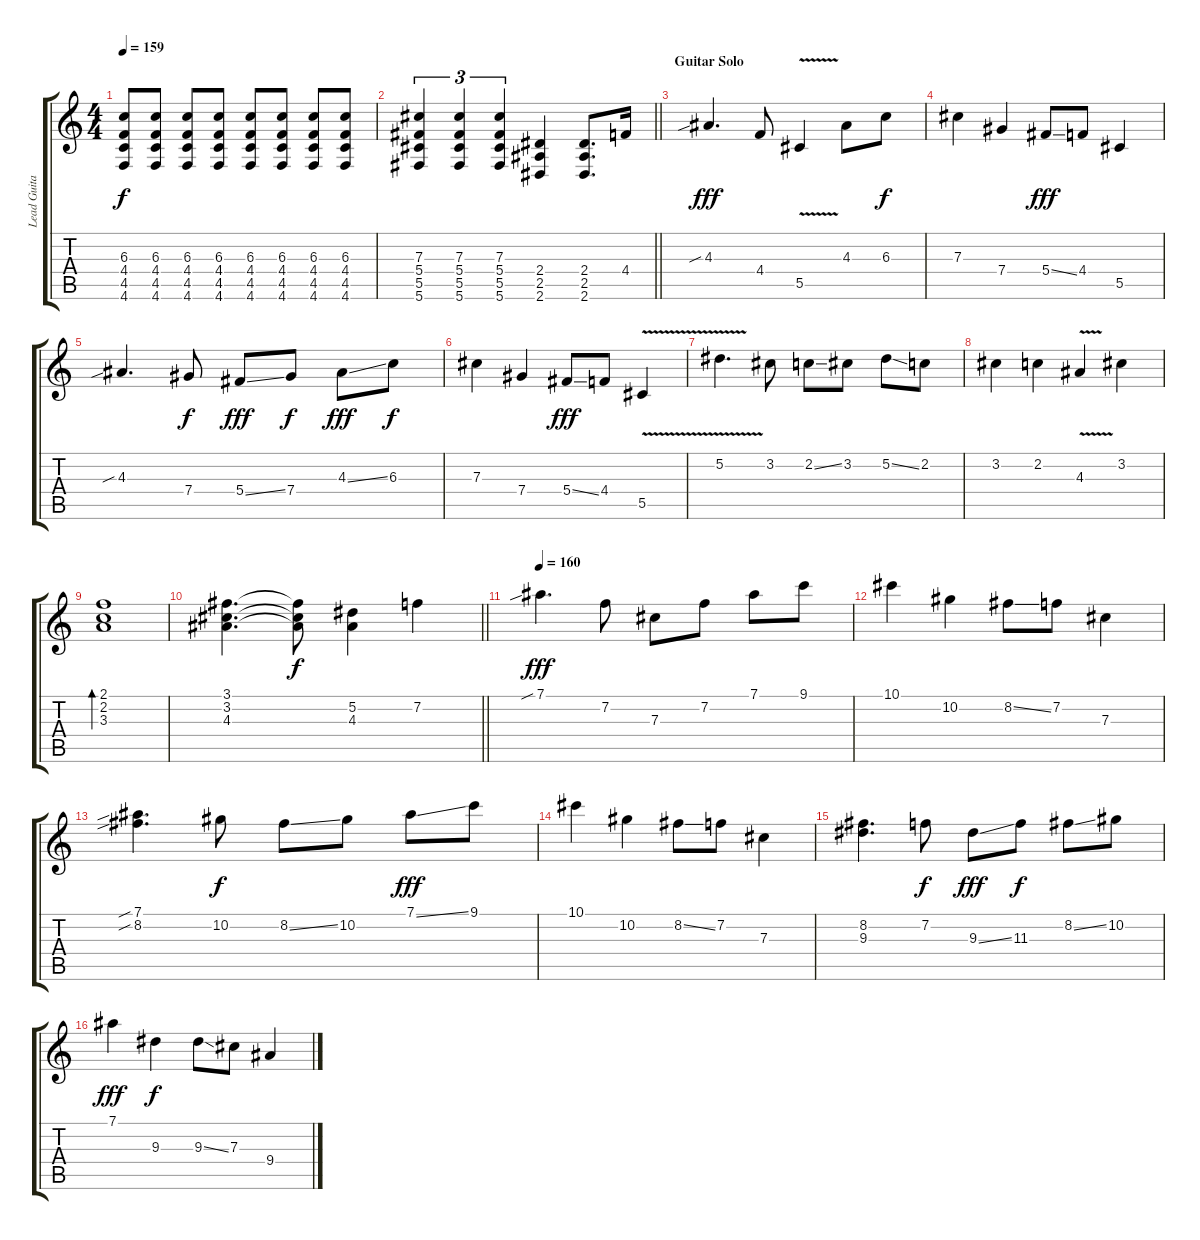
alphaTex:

\track ("Lead Guitar" "Lead Guita") {instrument distortionguitar}
\staff {score tabs}
\tuning (Eb4 Bb3 Gb3 Db3 Ab2 Db2) {hide}
\ts (4 4)
\tempo 159
\clef g2
\ks c
(6.3 4.4 4.5 4.6).8{dy f} (6.3 4.4 4.5 4.6).8 (6.3 4.4 4.5 4.6).8 (6.3 4.4 4.5 4.6).8 (6.3 4.4 4.5 4.6).8 (6.3 4.4 4.5 4.6).8 (6.3 4.4 4.5 4.6).8 (6.3 4.4 4.5 4.6).8 |
\barLineRight lightlight
(7.3 5.4 5.5 5.6).4{tu (3 2)} (7.3 5.4 5.5 5.6).4{tu (3 2)} (7.3 5.4 5.5 5.6).4{tu (3 2)} (2.4 2.5 2.6).4 (2.4 2.5 2.6).8{d} 4.4.16 |
\section ("" "Guitar Solo")
4.3{sib}.4{d dy fff} 4.4.8 5.5{v}.4 4.3.8 6.3.8{dy f} |
7.3.4 7.4.4 5.4{ss}.8{dy fff} 4.4.8 5.5.4 |
4.3{sib}.4{d} 7.4.8{dy f} 5.4{ss}.8{dy fff} 7.4.8{dy f} 4.3{ss}.8{dy fff} 6.3.8{dy f} |
7.3.4 7.4.4 5.4{ss}.8{dy fff} 4.4.8 5.5{v}.4 |
5.2{v}.4{d} 3.2.8 2.2{ss}.8 3.2.8 5.2{ss}.8 2.2.8 |
3.2.4 2.2.4 4.3{v}.4 3.2.4 |
(2.1 2.2 3.3).1{bd 60} |
\barLineRight lightlight
(3.1 3.2 4.3).4{d} (3.1{t} 3.2{t} 4.3{t}).8{dy f} (5.2 4.3).4 7.2.4 |
\tempo 160
7.1{sib}.4{d dy fff} 7.2.8 7.3.8 7.2.8 7.1.8 9.1.8 |
10.1.4 10.2.4 8.2{ss}.8 7.2.8 7.3.4 |
(7.1{sib} 8.2{sib}).4{d} 10.2.8{dy f} 8.2{ss}.8 10.2.8 7.1{ss}.8{dy fff} 9.1.8 |
10.1.4 10.2.4 8.2{ss}.8 7.2.8 7.3.4 |
(8.2 9.3).4{d} 7.2.8{dy f} 9.3{ss}.8{dy fff} 11.3.8{dy f} 8.2{ss}.8 10.2.8 |
7.1.4{dy fff} 9.3.4{dy f} 9.3{ss}.8 7.3.8 9.4.4
